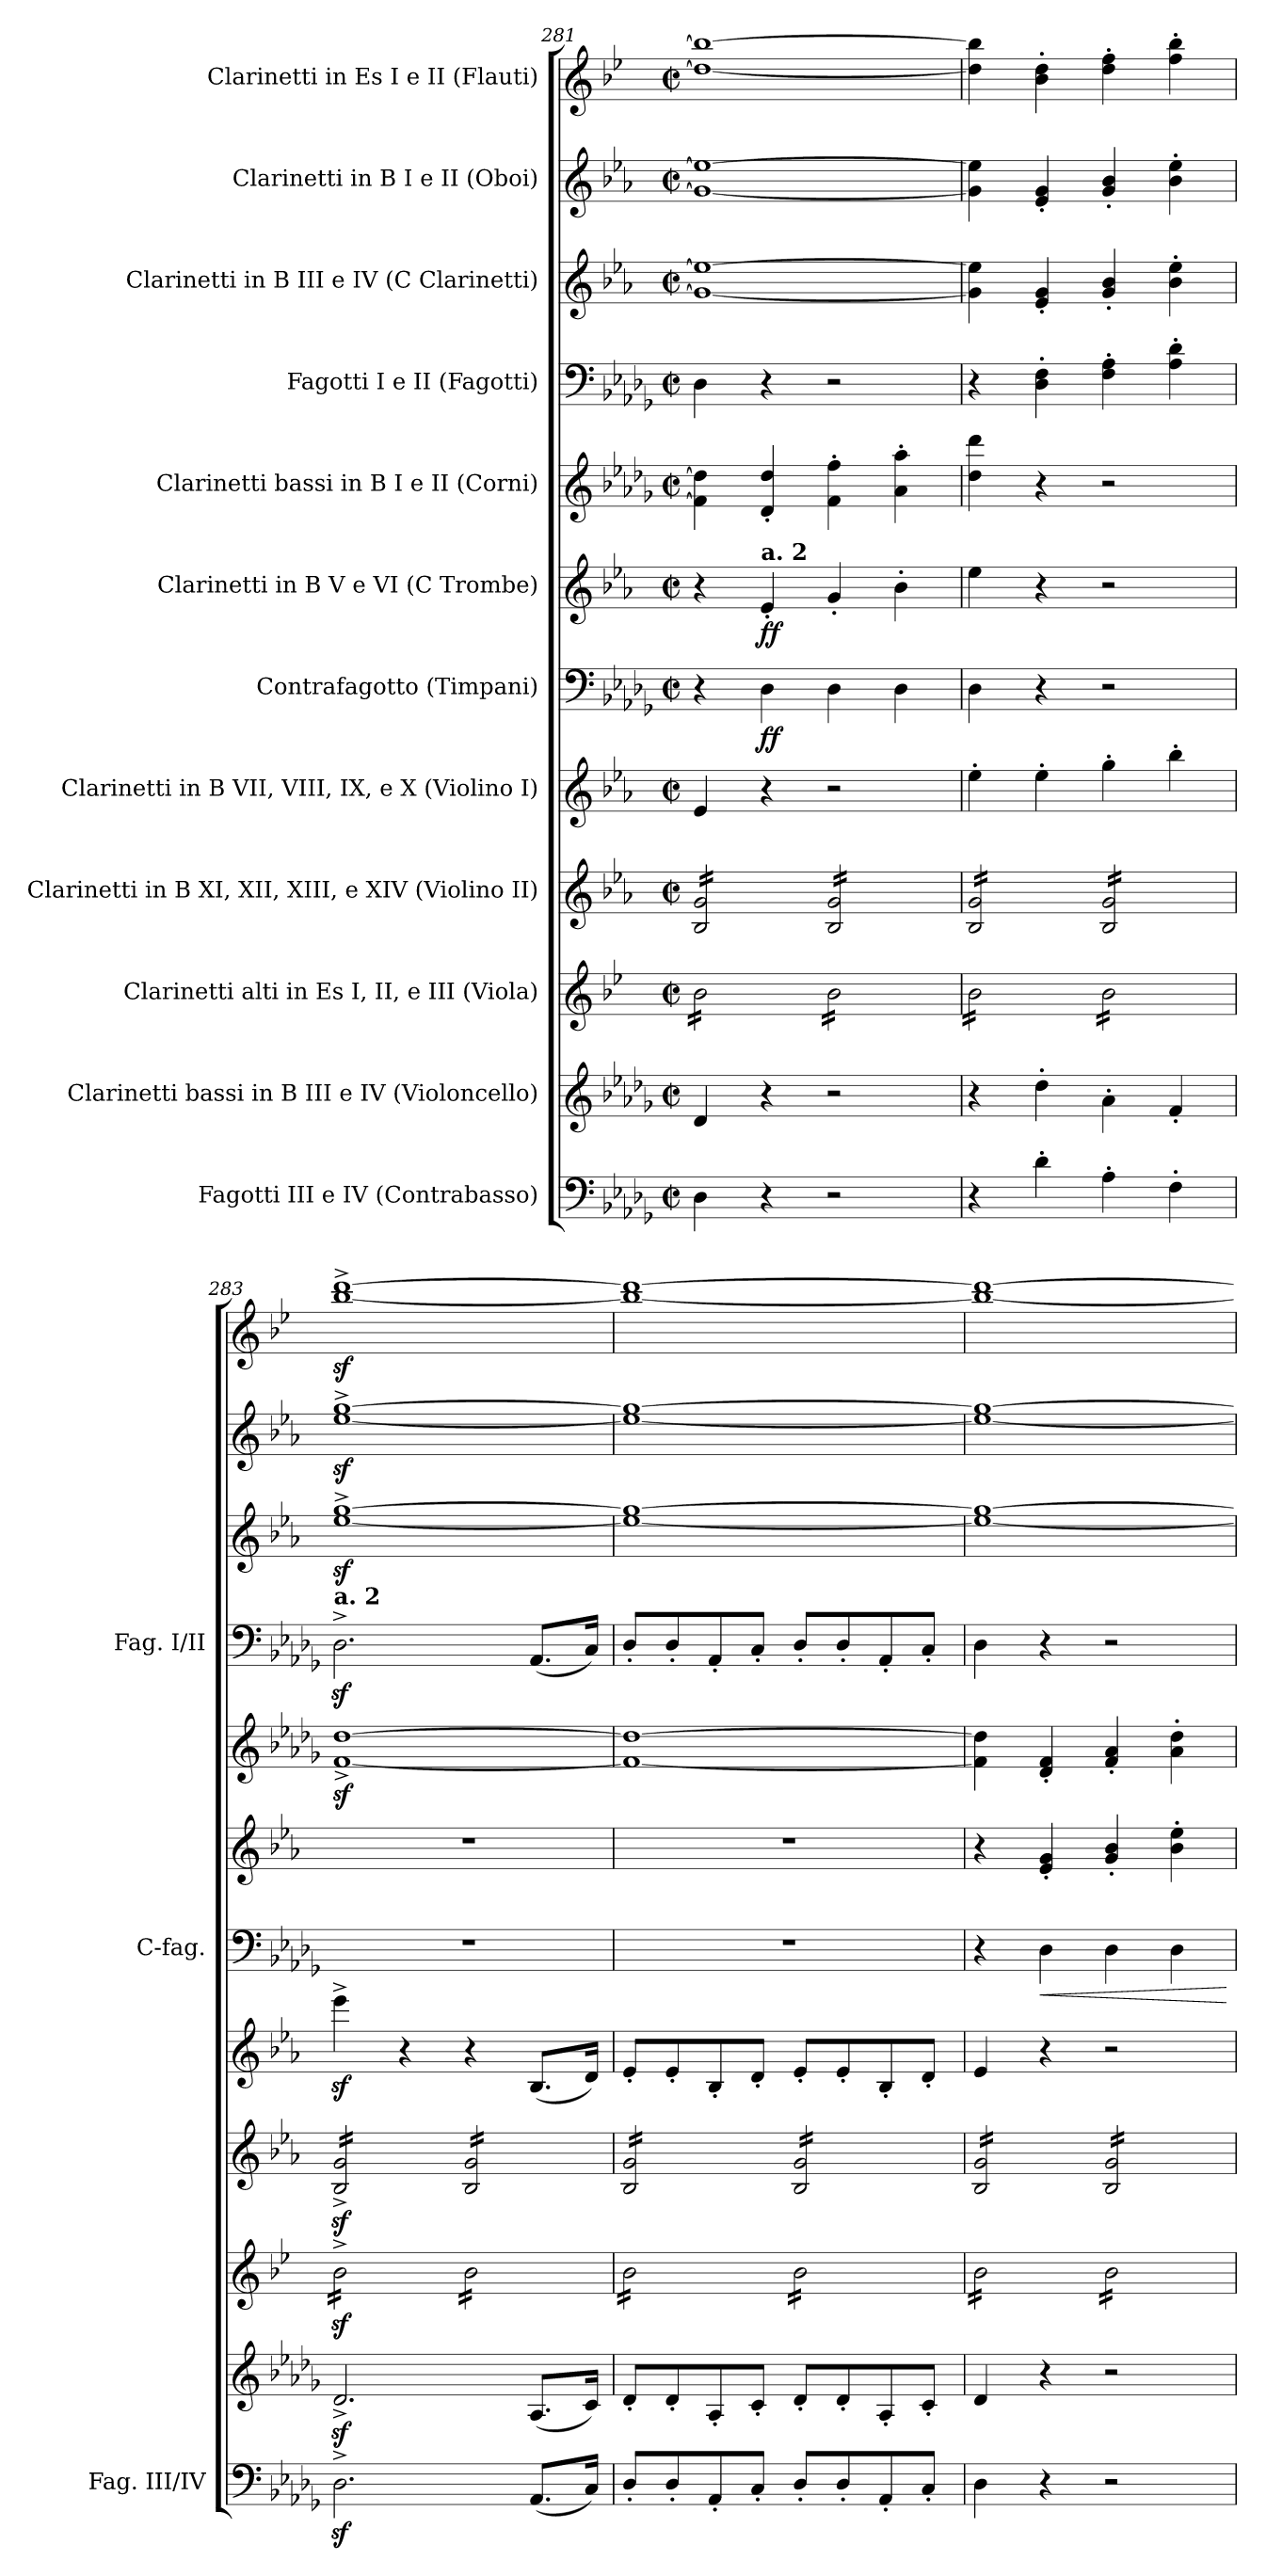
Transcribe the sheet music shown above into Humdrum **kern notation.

**kern	**kern	**kern	**kern	**kern	**kern	**dynam	**kern	**dynam	**kern	**kern	**kern	**kern	**kern
*part12	*part11	*part10	*part9	*part8	*part7	*part7	*part6	*part6	*part5	*part4	*part3	*part2	*part1
*staff12	*staff11	*staff10	*staff9	*staff8	*staff7	*staff7	*staff6	*staff6	*staff5	*staff4	*staff3	*staff2	*staff1
*I"Fagotti III e IV (Contrabasso)	*I"Clarinetti bassi in B III e IV (Violoncello)	*I"Clarinetti alti in Es I, II, e III (Viola)	*I"Clarinetti in B XI, XII, XIII, e XIV (Violino II)	*I"Clarinetti in B VII, VIII, IX, e X (Violino I)	*I"Contrafagotto (Timpani)	*	*I"Clarinetti in B V e VI (C Trombe)	*	*I"Clarinetti bassi in B I e II (Corni)	*I"Fagotti I e II (Fagotti)	*I"Clarinetti in B III e IV (C Clarinetti)	*I"Clarinetti in B I e II (Oboi)	*I"Clarinetti in Es I e II (Flauti)
*I'Fag. III/IV	*	*	*	*	*I'C-fag.	*	*	*	*	*I'Fag. I/II	*	*	*
*clefF4	*clefG2	*clefG2	*clefG2	*clefG2	*clefF4	*	*clefG2	*	*clefG2	*clefF4	*clefG2	*clefG2	*clefG2
*	*ITrd8c14	*ITrd5c9	*ITrd1c2	*ITrd1c2	*ITrd7c12	*	*ITrd1c2	*	*ITrd8c14	*	*ITrd1c2	*ITrd1c2	*ITrd-2c-3
*k[b-e-a-d-g-]	*k[b-e-a-d-g-]	*k[b-e-a-d-g-]	*k[b-e-a-d-g-]	*k[b-e-a-d-g-]	*k[b-e-a-d-g-]	*	*k[b-e-a-d-g-]	*	*k[b-e-a-d-g-]	*k[b-e-a-d-g-]	*k[b-e-a-d-g-]	*k[b-e-a-d-g-]	*k[b-e-a-d-g-]
*M2/2	*M2/2	*M2/2	*M2/2	*M2/2	*M2/2	*	*M2/2	*	*M2/2	*M2/2	*M2/2	*M2/2	*M2/2
*met(c|)	*met(c|)	*met(c|)	*met(c|)	*met(c|)	*met(c|)	*	*met(c|)	*	*met(c|)	*met(c|)	*met(c|)	*met(c|)	*met(c|)
=281	=281	=281	=281	=281	=281	=281	=281	=281	=281	=281	=281	=281	=281
*	*	*tremolo	*	*	*	*	*	*	*	*	*	*	*
*	*	*	*tremolo	*	*	*	*	*	*	*	*	*	*
4D-\	4D-/	16d-\LL	16A-/ 16f/LL	4d-/	4r	.	4r	.	4F\] 4d-\]	4D-\	1f_ 1dd-_	1f_ 1dd-_	1ff_ 1ddd-_
.	.	16d-\	16A-/ 16f/	.	.	.	.	.	.	.	.	.	.
.	.	16d-\	16A-/ 16f/	.	.	.	.	.	.	.	.	.	.
.	.	16d-\	16A-/ 16f/	.	.	.	.	.	.	.	.	.	.
!	!	!	!	!	!	!	!LO:TX:a:B:t=a. 2	!	!	!	!	!	!
!	!	!	!	!	!	!LO:DY:b	!	!LO:DY:b	!	!	!	!	!
4r	4r	16d-\	16A-/ 16f/	4r	4DD-\	ff	4d-'/	ff	4D-/' 4d-/'	4r	.	.	.
.	.	16d-\	16A-/ 16f/	.	.	.	.	.	.	.	.	.	.
.	.	16d-\	16A-/ 16f/	.	.	.	.	.	.	.	.	.	.
.	.	16d-\JJ	16A-/ 16f/JJ	.	.	.	.	.	.	.	.	.	.
2r	2r	16d-\LL	16A-/ 16f/LL	2r	4DD-\	.	4f'/	.	4F\' 4f\'	2r	.	.	.
.	.	16d-\	16A-/ 16f/	.	.	.	.	.	.	.	.	.	.
.	.	16d-\	16A-/ 16f/	.	.	.	.	.	.	.	.	.	.
.	.	16d-\	16A-/ 16f/	.	.	.	.	.	.	.	.	.	.
.	.	16d-\	16A-/ 16f/	.	4DD-\	.	4a-'\	.	4A-\' 4a-\'	.	.	.	.
.	.	16d-\	16A-/ 16f/	.	.	.	.	.	.	.	.	.	.
.	.	16d-\	16A-/ 16f/	.	.	.	.	.	.	.	.	.	.
.	.	16d-\JJ	16A-/ 16f/JJ	.	.	.	.	.	.	.	.	.	.
=282	=282	=282	=282	=282	=282	=282	=282	=282	=282	=282	=282	=282	=282
4r	4r	16d-\LL	16A-/ 16f/LL	4dd-'\	4DD-\	.	4dd-\	.	4d-\ 4dd-\	4r	4f\] 4dd-\]	4f\] 4dd-\]	4ff\] 4ddd-\]
.	.	16d-\	16A-/ 16f/	.	.	.	.	.	.	.	.	.	.
.	.	16d-\	16A-/ 16f/	.	.	.	.	.	.	.	.	.	.
.	.	16d-\	16A-/ 16f/	.	.	.	.	.	.	.	.	.	.
4d-'\	4d-'\	16d-\	16A-/ 16f/	4dd-'\	4r	.	4r	.	4r	4D-\' 4F\'	4d-/' 4f/'	4d-/' 4f/'	4dd-\' 4ff\'
.	.	16d-\	16A-/ 16f/	.	.	.	.	.	.	.	.	.	.
.	.	16d-\	16A-/ 16f/	.	.	.	.	.	.	.	.	.	.
.	.	16d-\JJ	16A-/ 16f/JJ	.	.	.	.	.	.	.	.	.	.
4A-'\	4A-'\	16d-\LL	16A-/ 16f/LL	4ff'\	2r	.	2r	.	2r	4F\' 4A-\'	4f/' 4a-/'	4f/' 4a-/'	4ff\' 4aa-\'
.	.	16d-\	16A-/ 16f/	.	.	.	.	.	.	.	.	.	.
.	.	16d-\	16A-/ 16f/	.	.	.	.	.	.	.	.	.	.
.	.	16d-\	16A-/ 16f/	.	.	.	.	.	.	.	.	.	.
4F'\	4F'/	16d-\	16A-/ 16f/	4aa-'\	.	.	.	.	.	4A-\' 4d-\'	4a-\' 4dd-\'	4a-\' 4dd-\'	4aa-\' 4ddd-\'
.	.	16d-\	16A-/ 16f/	.	.	.	.	.	.	.	.	.	.
.	.	16d-\	16A-/ 16f/	.	.	.	.	.	.	.	.	.	.
.	.	16d-\JJ	16A-/ 16f/JJ	.	.	.	.	.	.	.	.	.	.
=283	=283	=283	=283	=283	=283	=283	=283	=283	=283	=283	=283	=283	=283
!	!	!	!	!	!	!	!	!	!	!LO:TX:a:B:t=a. 2	!	!	!
2.D-z<^\	2.D-z<^/	16d-z<^\LL	16A-/z<^ 16f/z<^LL	4ddd-z<^\	1r	.	1r	.	[1Fz<^ [1d-z<^	2.D-z<^\	[1dd-z<^ [1ffz<^	[1dd-z<^ [1ffz<^	[1ddd-z<^ [1fffz<^
.	.	16d-z<^\	16A-/z<^ 16f/z<^	.	.	.	.	.	.	.	.	.	.
.	.	16d-z<^\	16A-/z<^ 16f/z<^	.	.	.	.	.	.	.	.	.	.
.	.	16d-z<^\	16A-/z<^ 16f/z<^	.	.	.	.	.	.	.	.	.	.
.	.	16d-z<^\	16A-/z<^ 16f/z<^	4r	.	.	.	.	.	.	.	.	.
.	.	16d-z<^\	16A-/z<^ 16f/z<^	.	.	.	.	.	.	.	.	.	.
.	.	16d-z<^\	16A-/z<^ 16f/z<^	.	.	.	.	.	.	.	.	.	.
.	.	16d-z<^\JJ	16A-/z<^ 16f/z<^JJ	.	.	.	.	.	.	.	.	.	.
.	.	16d-\LL	16A-/ 16f/LL	4r	.	.	.	.	.	.	.	.	.
.	.	16d-\	16A-/ 16f/	.	.	.	.	.	.	.	.	.	.
.	.	16d-\	16A-/ 16f/	.	.	.	.	.	.	.	.	.	.
.	.	16d-\	16A-/ 16f/	.	.	.	.	.	.	.	.	.	.
(<8.AA-/L	(<8.AA-/L	16d-\	16A-/ 16f/	(<8.A-/L	.	.	.	.	.	(<8.AA-/L	.	.	.
.	.	16d-\	16A-/ 16f/	.	.	.	.	.	.	.	.	.	.
.	.	16d-\	16A-/ 16f/	.	.	.	.	.	.	.	.	.	.
16C/Jk)	16C/Jk)	16d-\JJ	16A-/ 16f/JJ	16c/Jk)	.	.	.	.	.	16C/Jk)	.	.	.
=284	=284	=284	=284	=284	=284	=284	=284	=284	=284	=284	=284	=284	=284
8D-'/L	8D-'/L	16d-\LL	16A-/ 16f/LL	8d-'/L	1r	.	1r	.	1F_ 1d-_	8D-'/L	1dd-_ 1ff_	1dd-_ 1ff_	1ddd-_ 1fff_
.	.	16d-\	16A-/ 16f/	.	.	.	.	.	.	.	.	.	.
8D-'/	8D-'/	16d-\	16A-/ 16f/	8d-'/	.	.	.	.	.	8D-'/	.	.	.
.	.	16d-\	16A-/ 16f/	.	.	.	.	.	.	.	.	.	.
8AA-'/	8AA-'/	16d-\	16A-/ 16f/	8A-'/	.	.	.	.	.	8AA-'/	.	.	.
.	.	16d-\	16A-/ 16f/	.	.	.	.	.	.	.	.	.	.
8C'/J	8C'/J	16d-\	16A-/ 16f/	8c'/J	.	.	.	.	.	8C'/J	.	.	.
.	.	16d-\JJ	16A-/ 16f/JJ	.	.	.	.	.	.	.	.	.	.
8D-'/L	8D-'/L	16d-\LL	16A-/ 16f/LL	8d-'/L	.	.	.	.	.	8D-'/L	.	.	.
.	.	16d-\	16A-/ 16f/	.	.	.	.	.	.	.	.	.	.
8D-'/	8D-'/	16d-\	16A-/ 16f/	8d-'/	.	.	.	.	.	8D-'/	.	.	.
.	.	16d-\	16A-/ 16f/	.	.	.	.	.	.	.	.	.	.
8AA-'/	8AA-'/	16d-\	16A-/ 16f/	8A-'/	.	.	.	.	.	8AA-'/	.	.	.
.	.	16d-\	16A-/ 16f/	.	.	.	.	.	.	.	.	.	.
8C'/J	8C'/J	16d-\	16A-/ 16f/	8c'/J	.	.	.	.	.	8C'/J	.	.	.
.	.	16d-\JJ	16A-/ 16f/JJ	.	.	.	.	.	.	.	.	.	.
=285	=285	=285	=285	=285	=285	=285	=285	=285	=285	=285	=285	=285	=285
4D-\	4D-/	16d-\LL	16A-/ 16f/LL	4d-/	4r	.	4r	.	4F\] 4d-\]	4D-\	1dd-_ 1ff_	1dd-_ 1ff_	1ddd-_ 1fff_
.	.	16d-\	16A-/ 16f/	.	.	.	.	.	.	.	.	.	.
.	.	16d-\	16A-/ 16f/	.	.	.	.	.	.	.	.	.	.
.	.	16d-\	16A-/ 16f/	.	.	.	.	.	.	.	.	.	.
!	!	!	!	!	!	!LO:HP:b	!	!	!	!	!	!	!
4r	4r	16d-\	16A-/ 16f/	4r	4DD-\	<	4d-/' 4f/'	.	4D-/' 4F/'	4r	.	.	.
.	.	16d-\	16A-/ 16f/	.	.	.	.	.	.	.	.	.	.
.	.	16d-\	16A-/ 16f/	.	.	.	.	.	.	.	.	.	.
.	.	16d-\JJ	16A-/ 16f/JJ	.	.	.	.	.	.	.	.	.	.
2r	2r	16d-\LL	16A-/ 16f/LL	2r	4DD-\	.	4f/' 4a-/'	.	4F/' 4A-/'	2r	.	.	.
.	.	16d-\	16A-/ 16f/	.	.	.	.	.	.	.	.	.	.
.	.	16d-\	16A-/ 16f/	.	.	.	.	.	.	.	.	.	.
.	.	16d-\	16A-/ 16f/	.	.	.	.	.	.	.	.	.	.
.	.	16d-\	16A-/ 16f/	.	4DD-\	.	4a-\' 4dd-\'	.	4A-\' 4d-\'	.	.	.	.
.	.	16d-\	16A-/ 16f/	.	.	.	.	.	.	.	.	.	.
.	.	16d-\	16A-/ 16f/	.	.	.	.	.	.	.	.	.	.
.	.	16d-\JJ	16A-/ 16f/JJ	.	.	.	.	.	.	.	.	.	.
*	*	*	*Xtremolo	*	*	*	*	*	*	*	*	*	*
*	*	*Xtremolo	*	*	*	*	*	*	*	*	*	*	*
.	.	.	.	.	.	[	.	.	.	.	.	.	.
=	=	=	=	=	=	=	=	=	=	=	=	=	=
*-	*-	*-	*-	*-	*-	*-	*-	*-	*-	*-	*-	*-	*-
